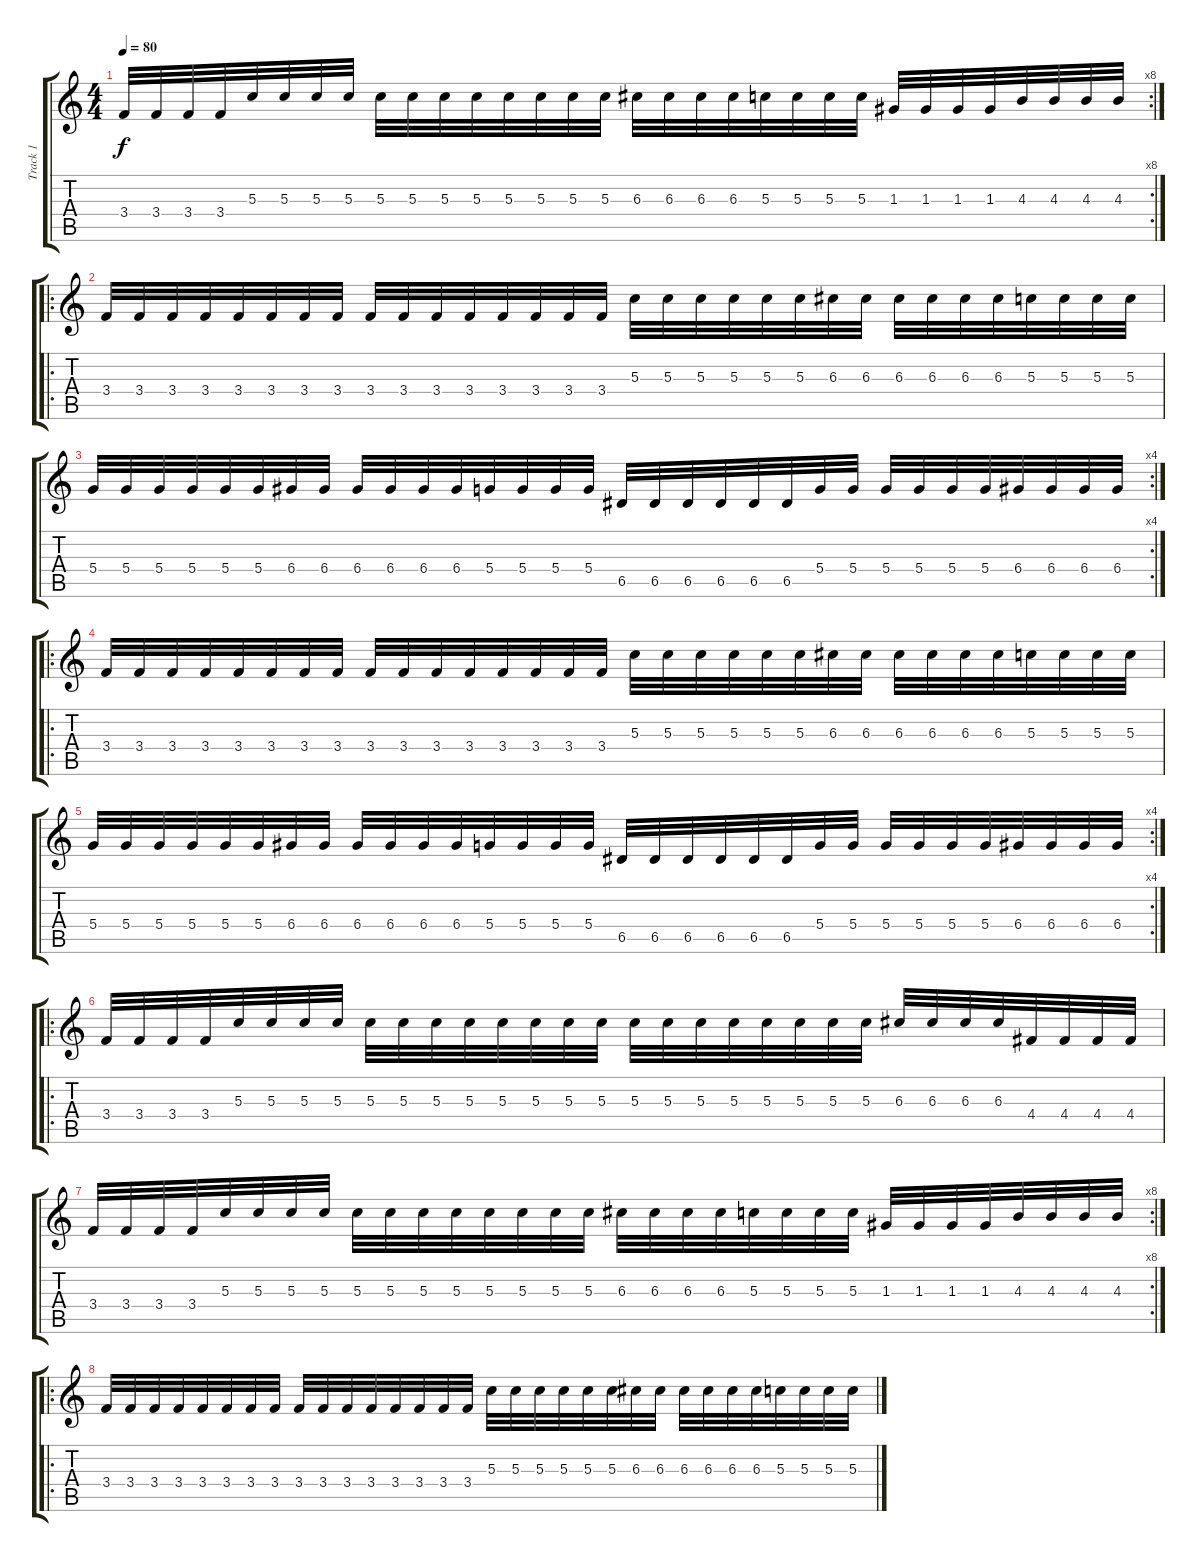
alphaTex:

\track ("Track 1" "Track 1") {instrument distortionguitar}
\staff {score tabs}
\tuning (E4 B3 G3 D3 A2 E2) {hide}
\rc 8
\ts (4 4)
\tempo 80
\clef g2
\ks c
3.4.32{dy f} 3.4.32 3.4.32 3.4.32 5.3.32 5.3.32 5.3.32 5.3.32 5.3.32 5.3.32 5.3.32 5.3.32 5.3.32 5.3.32 5.3.32 5.3.32 6.3.32 6.3.32 6.3.32 6.3.32 5.3.32 5.3.32 5.3.32 5.3.32 1.3.32 1.3.32 1.3.32 1.3.32 4.3.32 4.3.32 4.3.32 4.3.32 |
\ro
3.4.32 3.4.32 3.4.32 3.4.32 3.4.32 3.4.32 3.4.32 3.4.32 3.4.32 3.4.32 3.4.32 3.4.32 3.4.32 3.4.32 3.4.32 3.4.32 5.3.32 5.3.32 5.3.32 5.3.32 5.3.32 5.3.32 6.3.32 6.3.32 6.3.32 6.3.32 6.3.32 6.3.32 5.3.32 5.3.32 5.3.32 5.3.32 |
\rc 4
5.4.32 5.4.32 5.4.32 5.4.32 5.4.32 5.4.32 6.4.32 6.4.32 6.4.32 6.4.32 6.4.32 6.4.32 5.4.32 5.4.32 5.4.32 5.4.32 6.5.32 6.5.32 6.5.32 6.5.32 6.5.32 6.5.32 5.4.32 5.4.32 5.4.32 5.4.32 5.4.32 5.4.32 6.4.32 6.4.32 6.4.32 6.4.32 |
\ro
3.4.32 3.4.32 3.4.32 3.4.32 3.4.32 3.4.32 3.4.32 3.4.32 3.4.32 3.4.32 3.4.32 3.4.32 3.4.32 3.4.32 3.4.32 3.4.32 5.3.32 5.3.32 5.3.32 5.3.32 5.3.32 5.3.32 6.3.32 6.3.32 6.3.32 6.3.32 6.3.32 6.3.32 5.3.32 5.3.32 5.3.32 5.3.32 |
\rc 4
5.4.32 5.4.32 5.4.32 5.4.32 5.4.32 5.4.32 6.4.32 6.4.32 6.4.32 6.4.32 6.4.32 6.4.32 5.4.32 5.4.32 5.4.32 5.4.32 6.5.32 6.5.32 6.5.32 6.5.32 6.5.32 6.5.32 5.4.32 5.4.32 5.4.32 5.4.32 5.4.32 5.4.32 6.4.32 6.4.32 6.4.32 6.4.32 |
\ro
3.4.32 3.4.32 3.4.32 3.4.32 5.3.32 5.3.32 5.3.32 5.3.32 5.3.32 5.3.32 5.3.32 5.3.32 5.3.32 5.3.32 5.3.32 5.3.32 5.3.32 5.3.32 5.3.32 5.3.32 5.3.32 5.3.32 5.3.32 5.3.32 6.3.32 6.3.32 6.3.32 6.3.32 4.4.32 4.4.32 4.4.32 4.4.32 |
\rc 8
3.4.32 3.4.32 3.4.32 3.4.32 5.3.32 5.3.32 5.3.32 5.3.32 5.3.32 5.3.32 5.3.32 5.3.32 5.3.32 5.3.32 5.3.32 5.3.32 6.3.32 6.3.32 6.3.32 6.3.32 5.3.32 5.3.32 5.3.32 5.3.32 1.3.32 1.3.32 1.3.32 1.3.32 4.3.32 4.3.32 4.3.32 4.3.32 |
\ro
3.4.32 3.4.32 3.4.32 3.4.32 3.4.32 3.4.32 3.4.32 3.4.32 3.4.32 3.4.32 3.4.32 3.4.32 3.4.32 3.4.32 3.4.32 3.4.32 5.3.32 5.3.32 5.3.32 5.3.32 5.3.32 5.3.32 6.3.32 6.3.32 6.3.32 6.3.32 6.3.32 6.3.32 5.3.32 5.3.32 5.3.32 5.3.32
